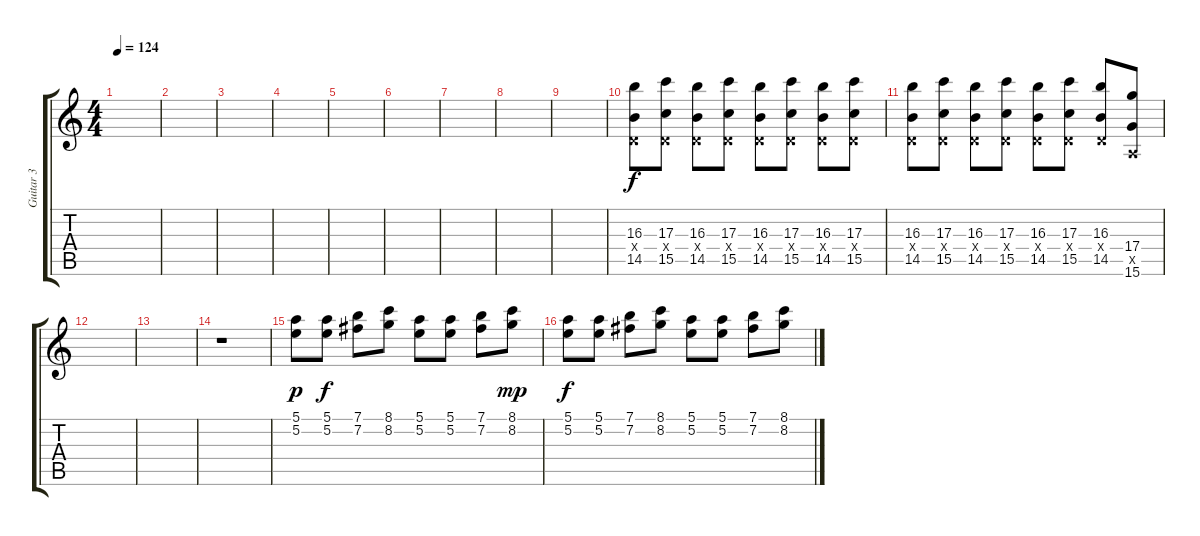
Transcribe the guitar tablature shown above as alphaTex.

\track ("Guitar 3" "Guitar 3") {instrument distortionguitar}
\staff {score tabs}
\tuning (E4 B3 G3 D3 A2 E2) {hide}
\ts (4 4)
\tempo 124
\clef g2
\ks c
|
|
|
|
|
|
|
|
|
(16.3 0.4{x} 14.5).8 (17.3 0.4{x} 15.5).8 (16.3 0.4{x} 14.5).8 (17.3 0.4{x} 15.5).8 (16.3 0.4{x} 14.5).8 (17.3 0.4{x} 15.5).8 (16.3 0.4{x} 14.5).8 (17.3 0.4{x} 15.5).8 |
(16.3 0.4{x} 14.5).8 (17.3 0.4{x} 15.5).8 (16.3 0.4{x} 14.5).8 (17.3 0.4{x} 15.5).8 (16.3 0.4{x} 14.5).8 (17.3 0.4{x} 15.5).8 (16.3 0.4{x} 14.5).8 (17.4 0.5{x} 15.6).8 |
|
|
r.1 |
(5.1 5.2).8{dy p} (5.1 5.2).8{dy f} (7.1 7.2).8 (8.1 8.2).8 (5.1 5.2).8 (5.1 5.2).8 (7.1 7.2).8 (8.1 8.2).8{dy mp} |
(5.1 5.2).8{dy f} (5.1 5.2).8 (7.1 7.2).8 (8.1 8.2).8 (5.1 5.2).8 (5.1 5.2).8 (7.1 7.2).8 (8.1 8.2).8
